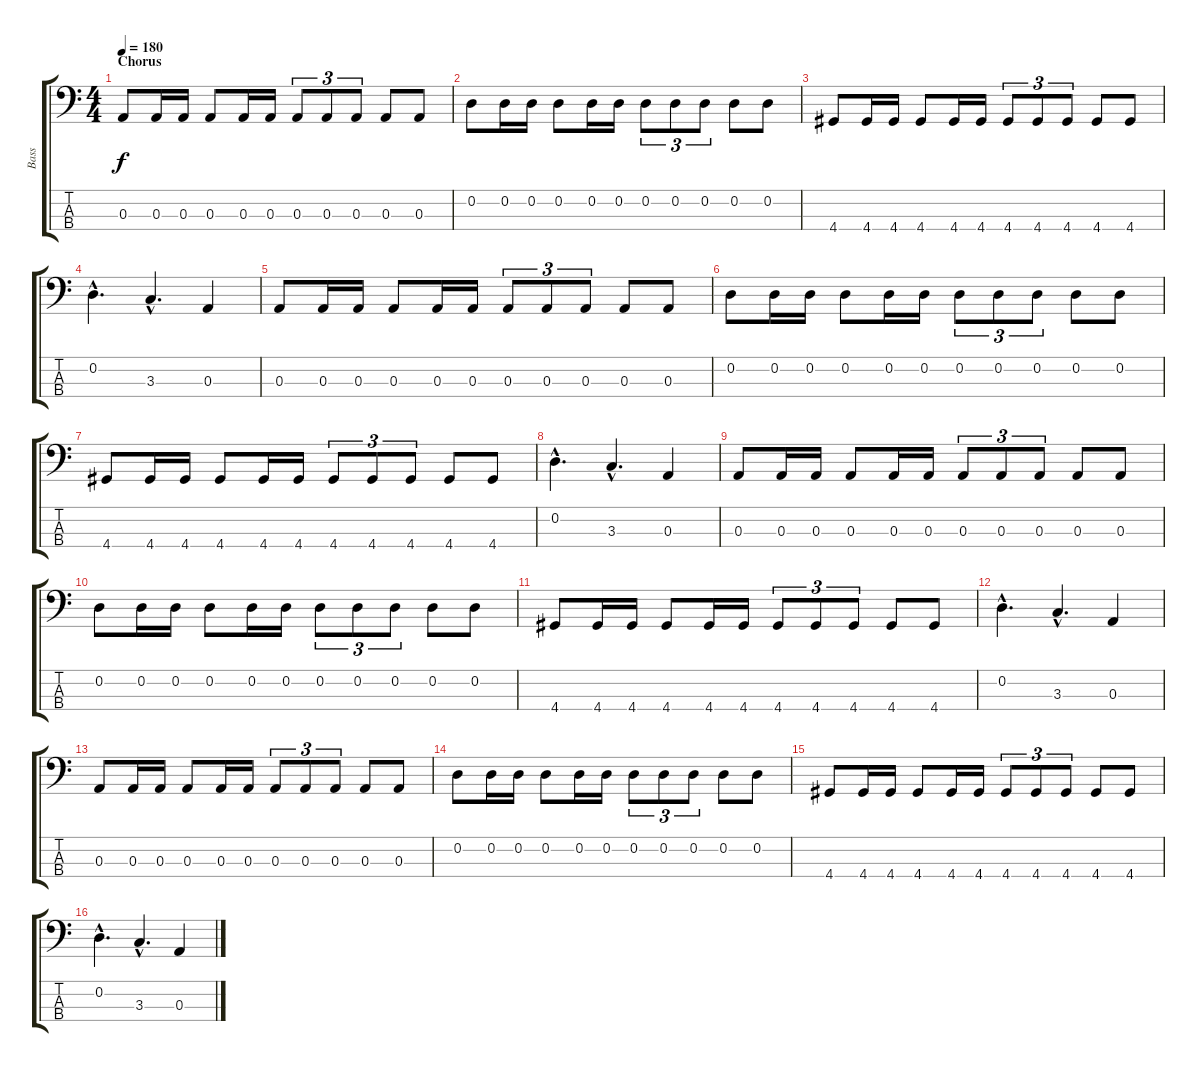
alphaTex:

\track ("Bass" "Bass") {instrument electricbassfinger}
\staff {score tabs}
\tuning (G2 D2 A1 E1) {hide}
\ts (4 4)
\section ("" "Chorus")
\tempo 180
\clef f4
\ks c
0.3.8{dy f} 0.3.16 0.3.16 0.3.8 0.3.16 0.3.16 0.3.8{tu (3 2)} 0.3.8{tu (3 2)} 0.3.8{tu (3 2)} 0.3.8 0.3.8 |
0.2.8 0.2.16 0.2.16 0.2.8 0.2.16 0.2.16 0.2.8{tu (3 2)} 0.2.8{tu (3 2)} 0.2.8{tu (3 2)} 0.2.8 0.2.8 |
4.4.8 4.4.16 4.4.16 4.4.8 4.4.16 4.4.16 4.4.8{tu (3 2)} 4.4.8{tu (3 2)} 4.4.8{tu (3 2)} 4.4.8 4.4.8 |
0.2{hac}.4{d} 3.3{hac}.4{d} 0.3.4 |
0.3.8 0.3.16 0.3.16 0.3.8 0.3.16 0.3.16 0.3.8{tu (3 2)} 0.3.8{tu (3 2)} 0.3.8{tu (3 2)} 0.3.8 0.3.8 |
0.2.8 0.2.16 0.2.16 0.2.8 0.2.16 0.2.16 0.2.8{tu (3 2)} 0.2.8{tu (3 2)} 0.2.8{tu (3 2)} 0.2.8 0.2.8 |
4.4.8 4.4.16 4.4.16 4.4.8 4.4.16 4.4.16 4.4.8{tu (3 2)} 4.4.8{tu (3 2)} 4.4.8{tu (3 2)} 4.4.8 4.4.8 |
0.2{hac}.4{d} 3.3{hac}.4{d} 0.3.4 |
0.3.8 0.3.16 0.3.16 0.3.8 0.3.16 0.3.16 0.3.8{tu (3 2)} 0.3.8{tu (3 2)} 0.3.8{tu (3 2)} 0.3.8 0.3.8 |
0.2.8 0.2.16 0.2.16 0.2.8 0.2.16 0.2.16 0.2.8{tu (3 2)} 0.2.8{tu (3 2)} 0.2.8{tu (3 2)} 0.2.8 0.2.8 |
4.4.8 4.4.16 4.4.16 4.4.8 4.4.16 4.4.16 4.4.8{tu (3 2)} 4.4.8{tu (3 2)} 4.4.8{tu (3 2)} 4.4.8 4.4.8 |
0.2{hac}.4{d} 3.3{hac}.4{d} 0.3.4 |
0.3.8 0.3.16 0.3.16 0.3.8 0.3.16 0.3.16 0.3.8{tu (3 2)} 0.3.8{tu (3 2)} 0.3.8{tu (3 2)} 0.3.8 0.3.8 |
0.2.8 0.2.16 0.2.16 0.2.8 0.2.16 0.2.16 0.2.8{tu (3 2)} 0.2.8{tu (3 2)} 0.2.8{tu (3 2)} 0.2.8 0.2.8 |
4.4.8 4.4.16 4.4.16 4.4.8 4.4.16 4.4.16 4.4.8{tu (3 2)} 4.4.8{tu (3 2)} 4.4.8{tu (3 2)} 4.4.8 4.4.8 |
0.2{hac}.4{d} 3.3{hac}.4{d} 0.3.4
